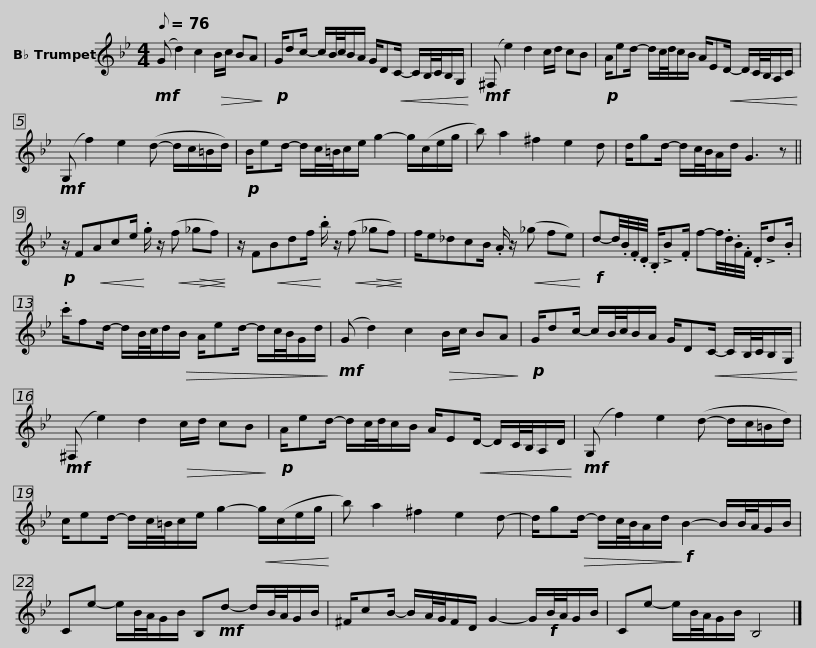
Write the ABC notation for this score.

X:1
L:1/8
Q:1/8=76
M:4/4
I:linebreak $
K:none
V:1 treble transpose=-2
V:1
[K:Bb]!mf! (G d2) c2!>(! B/c/ BA!>)! |!p! G/dc/- c/B/4c/4B/A/ G/D!<(!C/- C/B,/4C/4B,/G,/!<)! |!mf! (^F, e2) d2 c/d/ cB |$!p! A/ed/- d/c/4d/4c/B/ A/E!<(!D/- D/C/4B,/4A,/C/!<)! |!mf! (G, f2) e2 (d- d/c/=B/d/) | %5
!p! B/ed/- d/c/4=B/4c/e/ g2- g/(c/e/g/ | b) a2 ^f2 e2 d |$ d/gd/- d/c/4B/4A/d/ G3 z ||!p! z/ F!<(!Ace/!<)! .g/ z/!<(! (f!>(! _gf)!<)!!>)! | z/ F!<(!Bdf/!<)! .b/ z/!<(! (f!>(! _gf)!<)!!>)! | %10
 f/e_dcB/ .A/ z/!<(! (_g fe)!<)! |$!f! d-d/4.B/4.F/4.D/4 .B,/!>!B.F/ f-f/4.d/4.B/4.F/4 .D/!>!d.B/ | .c'/fd/- d/B/4c/4d/!>(!B/ A/ed/- d/c/4B/4G/d/!>)! |!mf! (G d2) c2!>(! B/c/ BA!>)! |$!p! G/dc/- c/B/4c/4B/A/ G/D!<(!C/- C/B,/4C/4B,/G,/!<)! | %15
!mf! (^F, e2) d2!>(! c/d/ cB!>)! |!p! A/ed/- d/c/4d/4c/B/ A/E!<(!D/- D/C/4B,/4A,/D/!<)! |$!mf! (G, f2) e2 (d- d/c/=B/d/) | c/ed/- d/c/4=B/4c/e/ g2-!<(! g/(c/e/g/!<)! | b) a2 ^f2 e2 d- | %20
 d/g!>(!d/- d/c/4B/4A/d/!>)!!f! B2- B/B/4A/4G/B/ |$ Ce- e/B/4A/4G/B/ B,!mf!d- d/B/4A/4G/B/ | ^F/cB/- B/A/4G/4F/D/ G2- G/!f!B/4A/4G/B/ | Ce- e/B/4A/4G/B/ B,4 |] %24
